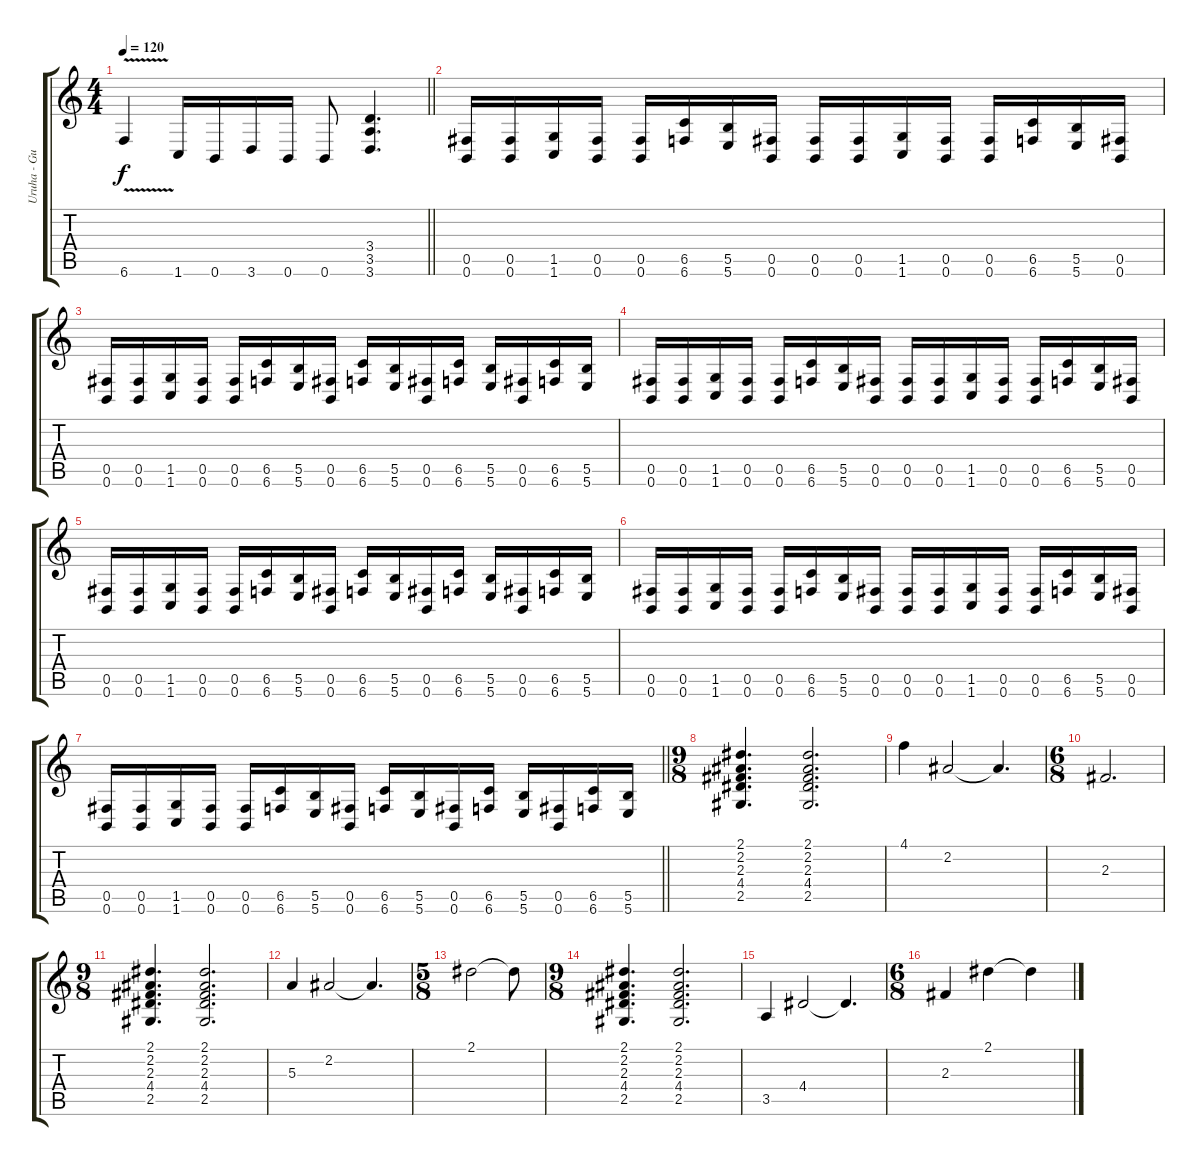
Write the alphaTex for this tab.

\track ("Uruha - Guitar" "Uruha - Gu") {instrument overdrivenguitar}
\staff {score tabs}
\tuning (Db4 Ab3 E3 B2 Gb2 B1) {hide}
\ts (4 4)
\tempo 120
\clef g2
\barLineRight lightlight
\ks c
6.6{v}.4{dy f} 1.6.16 0.6.16 3.6.16 0.6.16 0.6.8 (3.4 3.5 3.6).4{d} |
(0.5 0.6).16{volume 14} (0.5 0.6).16 (1.5 1.6).16 (0.5 0.6).16 (0.5 0.6).16 (6.5 6.6).16 (5.5 5.6).16 (0.5 0.6).16 (0.5 0.6).16 (0.5 0.6).16 (1.5 1.6).16 (0.5 0.6).16 (0.5 0.6).16 (6.5 6.6).16 (5.5 5.6).16 (0.5 0.6).16 |
(0.5 0.6).16 (0.5 0.6).16 (1.5 1.6).16 (0.5 0.6).16 (0.5 0.6).16 (6.5 6.6).16 (5.5 5.6).16 (0.5 0.6).16 (6.5 6.6).16 (5.5 5.6).16 (0.5 0.6).16 (6.5 6.6).16 (5.5 5.6).16 (0.5 0.6).16 (6.5 6.6).16 (5.5 5.6).16 |
(0.5 0.6).16 (0.5 0.6).16 (1.5 1.6).16 (0.5 0.6).16 (0.5 0.6).16 (6.5 6.6).16 (5.5 5.6).16 (0.5 0.6).16 (0.5 0.6).16 (0.5 0.6).16 (1.5 1.6).16 (0.5 0.6).16 (0.5 0.6).16 (6.5 6.6).16 (5.5 5.6).16 (0.5 0.6).16 |
(0.5 0.6).16 (0.5 0.6).16 (1.5 1.6).16 (0.5 0.6).16 (0.5 0.6).16 (6.5 6.6).16 (5.5 5.6).16 (0.5 0.6).16 (6.5 6.6).16 (5.5 5.6).16 (0.5 0.6).16 (6.5 6.6).16 (5.5 5.6).16 (0.5 0.6).16 (6.5 6.6).16 (5.5 5.6).16 |
(0.5 0.6).16 (0.5 0.6).16 (1.5 1.6).16 (0.5 0.6).16 (0.5 0.6).16 (6.5 6.6).16 (5.5 5.6).16 (0.5 0.6).16 (0.5 0.6).16 (0.5 0.6).16 (1.5 1.6).16 (0.5 0.6).16 (0.5 0.6).16 (6.5 6.6).16 (5.5 5.6).16 (0.5 0.6).16 |
\barLineRight lightlight
(0.5 0.6).16 (0.5 0.6).16 (1.5 1.6).16 (0.5 0.6).16 (0.5 0.6).16 (6.5 6.6).16 (5.5 5.6).16 (0.5 0.6).16 (6.5 6.6).16 (5.5 5.6).16 (0.5 0.6).16 (6.5 6.6).16 (5.5 5.6).16 (0.5 0.6).16 (6.5 6.6).16 (5.5 5.6).16 |
\ts (9 8)
(2.1 2.2 2.3 4.4 2.5).4{d} (2.1 2.2 2.3 4.4 2.5).2{d} |
4.1.4 2.2.2 2.2{t}.4{d} |
\ts (6 8)
2.3.2{d} |
\ts (9 8)
(2.1 2.2 2.3 4.4 2.5).4{d} (2.1 2.2 2.3 4.4 2.5).2{d} |
5.3.4 2.2.2 2.2{t}.4{d} |
\ts (5 8)
2.1.2 2.1{t}.8 |
\ts (9 8)
(2.1 2.2 2.3 4.4 2.5).4{d} (2.1 2.2 2.3 4.4 2.5).2{d} |
3.5.4 4.4.2 4.4{t}.4{d} |
\ts (6 8)
2.3.4 2.1.4 2.1{t}.4
